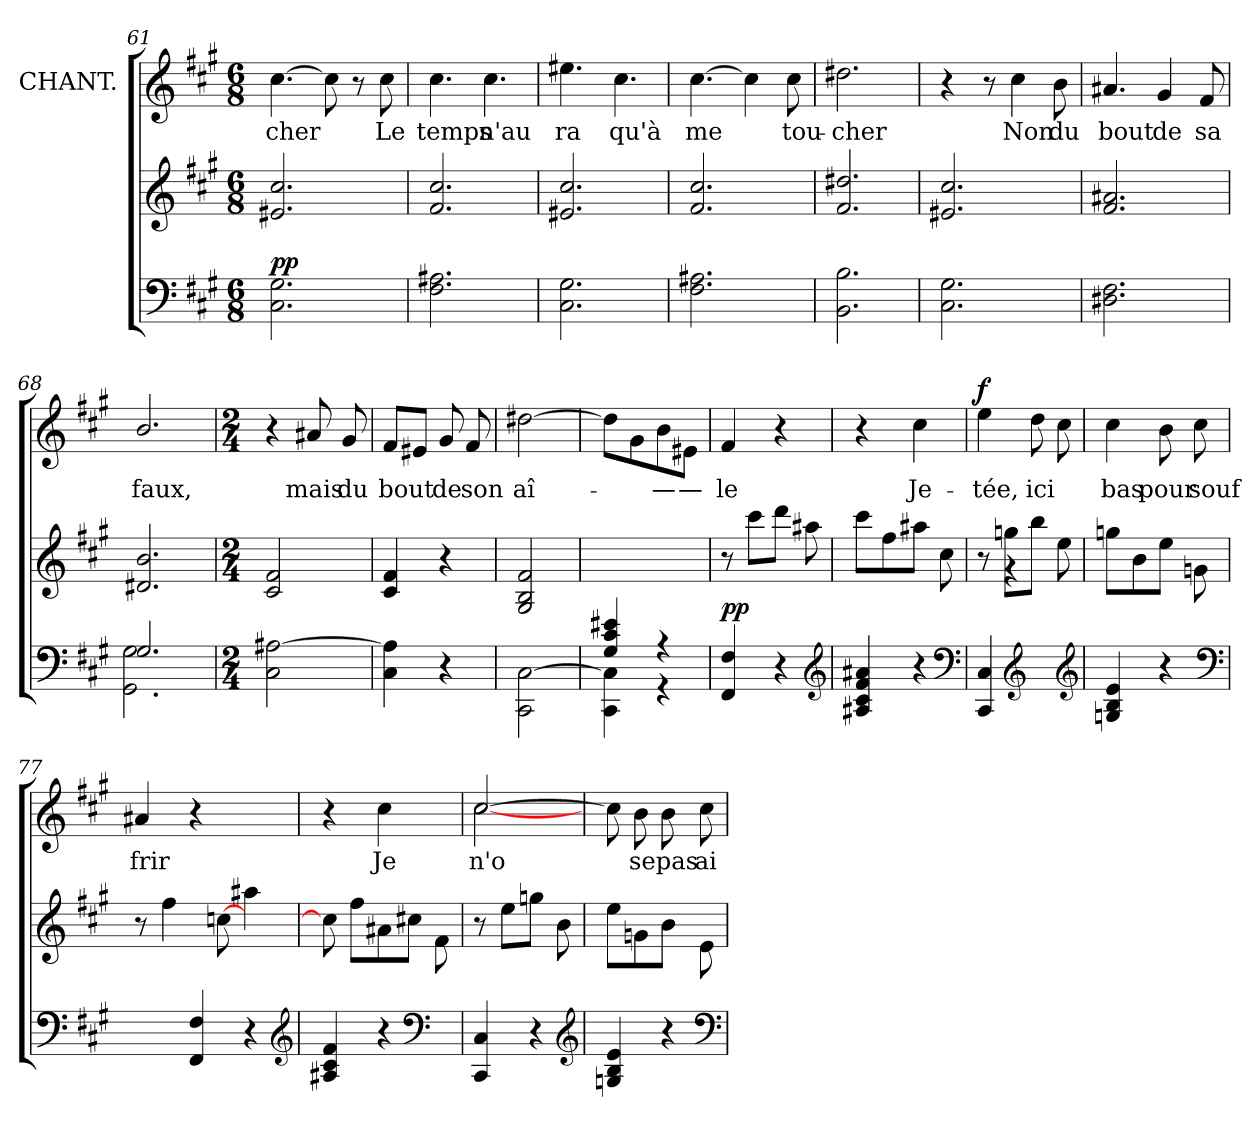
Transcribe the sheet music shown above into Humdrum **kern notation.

**kern	**dynam	**kern	**kern	**text	**dynam
*part3	*part3	*part2	*part1	*part1	*part1
*staff3	*staff3	*staff2	*staff1	*staff1	*staff1
*	*	*	*I"CHANT.	*	*
*clefF4	*	*clefG2	*clefG2	*	*
*k[f#c#g#]	*	*k[f#c#g#]	*k[f#c#g#]	*	*
*M6/8	*	*M6/8	*M6/8	*	*
=61	=61	=61	=61	=61	=61
!	!LO:DY:a	!	!	!	!
2.C#i\ 2.G#i\	pp	2.cc#j/ 2.e#Xj/	[4.cc#j\	cher	.
.	.	.	8cc#j\]	.	.
.	.	.	8r	.	.
.	.	.	8cc#j\	Le	.
=62	=62	=62	=62	=62	=62
2.A#Xi\ 2.F#i\	.	2.cc#j/ 2.f#j/	4.cc#j\	temps	.
.	.	.	4.cc#j\	n'au	.
=63	=63	=63	=63	=63	=63
2.C#i\ 2.G#i\	.	2.cc#j/ 2.e#Xj/	4.ee#Xj\	ra	.
.	.	.	4.cc#j\	qu'à	.
=64	=64	=64	=64	=64	=64
2.F#i\ 2.A#Xi\	.	2.cc#j/ 2.f#j/	[4.cc#j\	me	.
.	.	.	4cc#j\]	.	.
.	.	.	8cc#j\	tou-	.
=65	=65	=65	=65	=65	=65
2.BBi\ 2.Bi\	.	2.dd#Xj/ 2.f#j/	2.dd#Xj\	cher	.
!!LO:LB:g=z
=66	=66	=66	=66	=66	=66
2.C#i\ 2.G#i\	.	2.cc#j/ 2.e#Xj/	4r	.	.
.	.	.	8r	.	.
.	.	.	4cc#j\	Non	.
.	.	.	8bj\	du	.
=67	=67	=67	=67	=67	=67
2.D#Xi\ 2.F#i\	.	2.a#Xj/ 2.f#j/	4.a#Xj/	bout	.
.	.	.	4g#j/	de	.
.	.	.	8f#j/	sa	.
=68	=68	=68	=68	=68	=68
*^	*	*	*	*	*
2.G#i/	2.GG#Z\ 2.G#Z\	.	2.bj/ 2.d#Xj/	2.bj/	faux,	.
*v	*v	*	*	*	*	*
=69	=69	=69	=69	=69	=69
*M2/4	*	*M2/4	*M2/4	*	*
2C#i\ [2A#Xi\	.	2f#j/ 2c#j/	4r	.	.
.	.	.	8a#Xj/	mais	.
.	.	.	8g#j/	du	.
=70	=70	=70	=70	=70	=70
4C#i\ 4A#i]\	.	4f#j/ 4c#j/	8f#j/L	bout	.
.	.	.	8e#Xj/J	.	.
4r	.	4r	8g#j/	de	.
.	.	.	8f#j/	son	.
=71	=71	=71	=71	=71	=71
*	*	*^	*	*	*
2CC#i\ [2C#i\	.	2ryy	2f#j/ 2Bj/ 2G#j/	[2dd#Xj\	aî-	.
*	*	*v	*v	*	*	*
=72	=72	=72	=72	=72	=72
*^	*	*	*	*	*
4G#j/ 4e#Xj/ 4c#j/	4CC#i\ 4C#i]\	.	2ryy	8dd#j\L]	.	.
.	.	.	.	8g#j\	.	.
4r	4r	.	.	8bj\	—	.
.	.	.	.	8e#Xj\J	—	.
*v	*v	*	*	*	*	*
=73	=73	=73	=73	=73	=73
!	!LO:DY:a	!	!	!	!
4F#i/ 4FF#i/	pp	8r	4f#j/	le	.
.	.	8ccc#j\L	.	.	.
4r	.	8dddj\J	4r	.	.
.	.	8aa#Xj\	.	.	.
*clefG2	*	*	*	*	*
=74	=74	=74	=74	=74	=74
4a#Xi/ 4f#i/ 4c#i/ 4A#Xi/	.	8ccc#j\L	4r	.	.
.	.	8ff#j\	.	.	.
4r	.	8aa#Xj\J	4cc#j\	Je-	.
.	.	8cc#j\	.	.	.
*clefF4	*	*	*	*	*
=75	=75	=75	=75	=75	=75
*	*	*^	*	*	*
!	!	!	!	!	!	!LO:DY:a
4C#i/ 4CC#i/	.	8r	8ryy	4eej\	tée,	f
.	.	8ggnj\L	4r	.	.	.
*clefG2	*	*	*	*	*	*
4ryy	.	8bbj\J	.	8ddj\	ici	.
.	.	8eej\	8ryy	8cc#j\	--	.
*	*	*v	*v	*	*	*
*clefG2	*	*	*	*	*
!!LO:LB:g=z
=76	=76	=76	=76	=76	=76
4Gni/ 4ei/ 4Bi/	.	8ggnj\L	4cc#j\	bas	.
.	.	8bj\	.	.	.
4r	.	8eej\J	8bj\	pour	.
.	.	8gnj\	8cc#j\	souf	.
*clefF4	*	*	*	*	*
=77	=77	=77	=77	=77	=77
*	*	*^	*	*	*
4ryy	.	8r	4ryy	4a#Xj/	frir	.
.	.	4ff#j\	.	.	.	.
4F#i/ 4FF#i/	.	.	8ryy	4r	.	.
.	.	[8ccV\	8ryy	.	.	.
4r	.	8ryy	4aa#XZ\	4ryy	.	.
.	.	8ryy	.	.	.	.
*	*	*v	*v	*	*	*
*clefG2	*	*	*	*	*
=78	=78	=78	=78	=78	=78
4A#Xi/ 4f#i/ 4c#i/	.	8ccV\]	4r	.	.
.	.	8ff#j\L	.	.	.
4r	.	8a#Xj\	4cc#j\	Je	.
.	.	8cc#j\J	.	.	.
*clefF4	*	*	*	*	*
8ryy	.	8f#j\	8ryy	.	.
=79	=79	=79	=79	=79	=79
*	*	*	*^	*	*
4C#i/ 4CC#i/	.	8r	[2cc#j\	[2cc#i/	n'o-	.
.	.	8eej\L	.	.	.	.
4r	.	8ggnj\J	.	.	.	.
.	.	8bj\	.	.	.	.
*	*	*	*v	*v	*	*
*clefG2	*	*	*	*	*
=80	=80	=80	=80	=80	=80
4ei/ 4Bi/ 4Gni/	.	8eej\L	8cc#j\]	--	.
.	.	8gnj\	8bj\	se	.
4r	.	8bj\J	8bj\	pas	.
.	.	8ej\	8cc#j\	ai-	.
*clefF4	*	*	*	*	*
=	=	=	=	=	=
*-	*-	*-	*-	*-	*-
